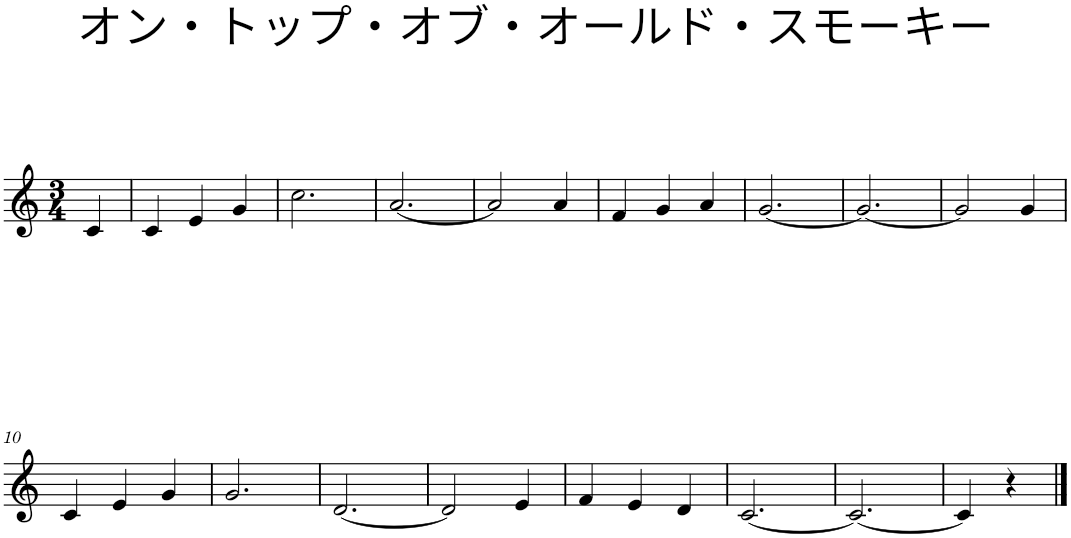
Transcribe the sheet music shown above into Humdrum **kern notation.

**kern
*part1
*staff1
*I"Piano
*I'Pno.
*clefG2
*k[]
*M3/4
=1
4c/
=2
4c/
4e/
4g/
=3
2.cc\
=4
[2.a/
=5
2a/]
4a/
=6
4f/
4g/
4a/
=7
[2.g/
=8
2.g/_
=9
2g/]
4g/
!!LO:LB:g=z
=10
4c/
4e/
4g/
=11
2.g/
=12
[2.d/
=13
2d/]
4e/
=14
4f/
4e/
4d/
=15
[2.c/
=16
2.c/_
=17
4c/]
4r
==
*-
